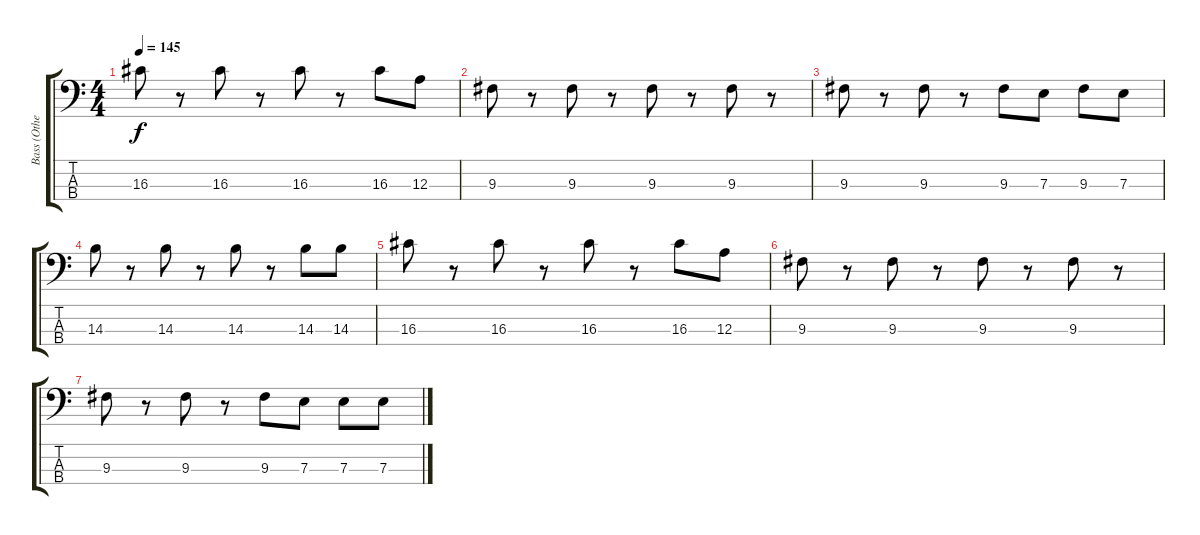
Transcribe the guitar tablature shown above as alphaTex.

\track ("Bass (Other)" "Bass (Othe") {instrument electricbasspick bank 255}
\staff {score tabs}
\tuning (G2 D2 A1 E1) {hide}
\ts (4 4)
\tempo 145
\clef f4
\ks c
16.3.8{dy f} r.8 16.3.8 r.8 16.3.8 r.8 16.3.8 12.3.8 |
9.3.8 r.8 9.3.8 r.8 9.3.8 r.8 9.3.8 r.8 |
9.3.8 r.8 9.3.8 r.8 9.3.8 7.3.8 9.3.8 7.3.8 |
14.3.8 r.8 14.3.8 r.8 14.3.8 r.8 14.3.8 14.3.8 |
16.3.8 r.8 16.3.8 r.8 16.3.8 r.8 16.3.8 12.3.8 |
9.3.8 r.8 9.3.8 r.8 9.3.8 r.8 9.3.8 r.8 |
9.3.8 r.8 9.3.8 r.8 9.3.8 7.3.8 7.3.8 7.3.8
